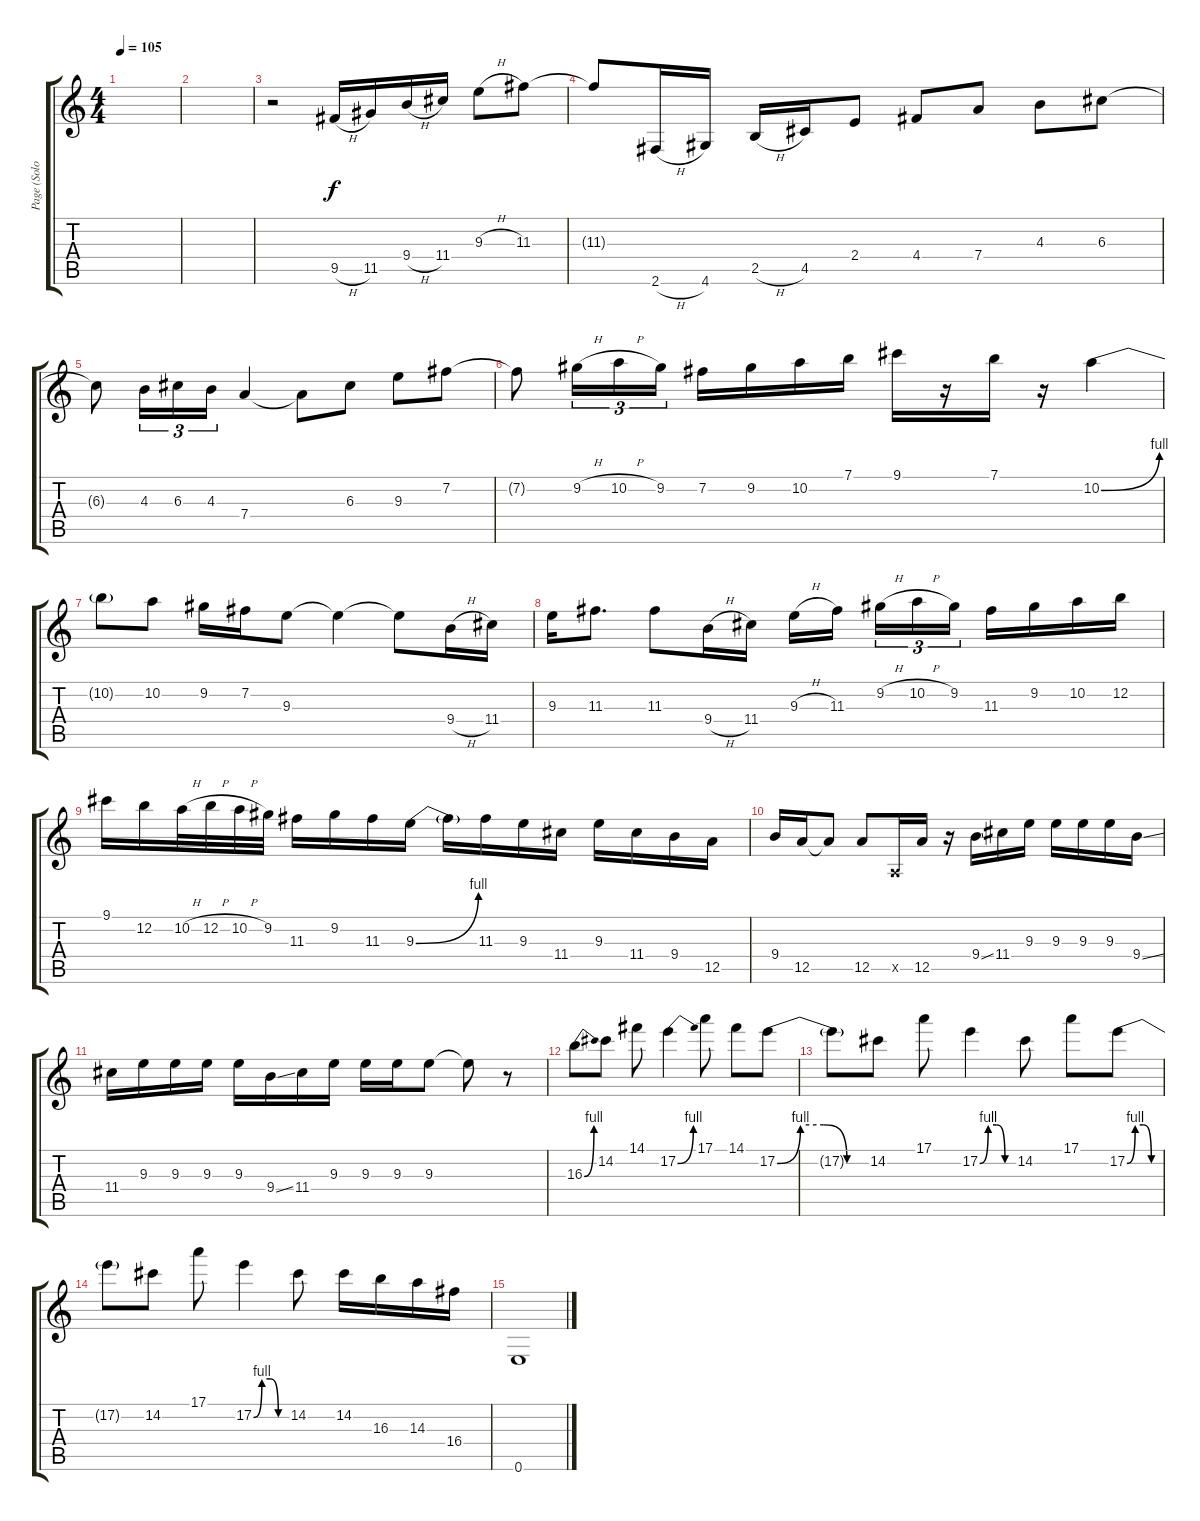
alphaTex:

\track ("Page (Solo and Fills)" "Page (Solo") {instrument overdrivenguitar}
\staff {score tabs}
\tuning (E4 B3 G3 D3 A2 E2) {hide}
\ts (4 4)
\tempo 105
\clef g2
\ks c
|
|
r.2 9.5{h}.16{volume 16} 11.5.16 9.4{h}.16 11.4.16 9.3{h}.8 11.3.8 |
11.3{t}.8 2.6{h}.16 4.6.16 2.5{h}.16 4.5.16 2.4.8 4.4.8 7.4.8 4.3.8 6.3.8 |
6.3{t}.8 4.3.16{tu (3 2)} 6.3.16{tu (3 2)} 4.3.16{tu (3 2)} 7.4.4 7.4{t}.8 6.3.8 9.3.8 7.2.8 |
7.2{t}.8 9.2{h}.16{tu (3 2)} 10.2{h}.16{tu (3 2)} 9.2.16{tu (3 2)} 7.2.16 9.2.16 10.2.16 7.1.16 9.1.16 r.16 7.1.16 r.16 10.2{be (bend 0 0 60 4)}.4 |
10.2{t}.8 10.2.8 9.2.16 7.2.16 9.3.8 9.3{t}.4 9.3{t}.8 9.4{h}.16 11.4.16 |
9.3.16 11.3.8{d} 11.3.8 9.4{h}.16 11.4.16 9.3{h}.16 11.3.16{beam splitsecondary} 9.2{h}.16{tu (3 2)} 10.2{h}.16{tu (3 2)} 9.2.16{tu (3 2)} 11.3.16 9.2.16 10.2.16 12.2.16 |
9.1.16 12.2.16 10.2{h}.32 12.2{h}.32 10.2{h}.32 9.2.32 11.3.16 9.2.16 11.3.16 9.3{be (bend 0 0 60 4)}.16 9.3{t}.16 11.3.16 9.3.16 11.4.16 9.3.16 11.4.16 9.4.16 12.5.16 |
9.4.16 12.5.16 12.5{t}.8 12.5.8 0.5{x}.16 12.5.16 r.16 9.4{ss}.16 11.4.16 9.3.16 9.3.16 9.3.16 9.3.16 9.4{ss}.16 |
11.4.16 9.3.16 9.3.16 9.3.16 9.3.16 9.4{ss}.16 11.4.16 9.3.16 9.3.16 9.3.16 9.3.8 9.3{t}.8 r.8 |
16.3{be (bend 0 0 60 4)}.8 14.2.8 14.1.8 17.2{be (bend 0 0 60 4)}.4 17.1.8 14.1.8 17.2{be (custom 0 0 15 4 30 4 45 0 60 0)}.8 |
17.2{t}.8 14.2.8 17.1.8 17.2{be (custom 0 0 15 4 30 4 45 0 60 0)}.4 14.2.8 17.1.8 17.2{be (custom 0 0 15 4 30 4 45 0 60 0)}.8 |
17.2{t}.8 14.2.8 17.1.8 17.2{be (custom 0 0 15 4 30 4 45 0 60 0)}.4 14.2.8 14.2.16 16.3.16 14.3.16 16.4.16 |
0.6.1
